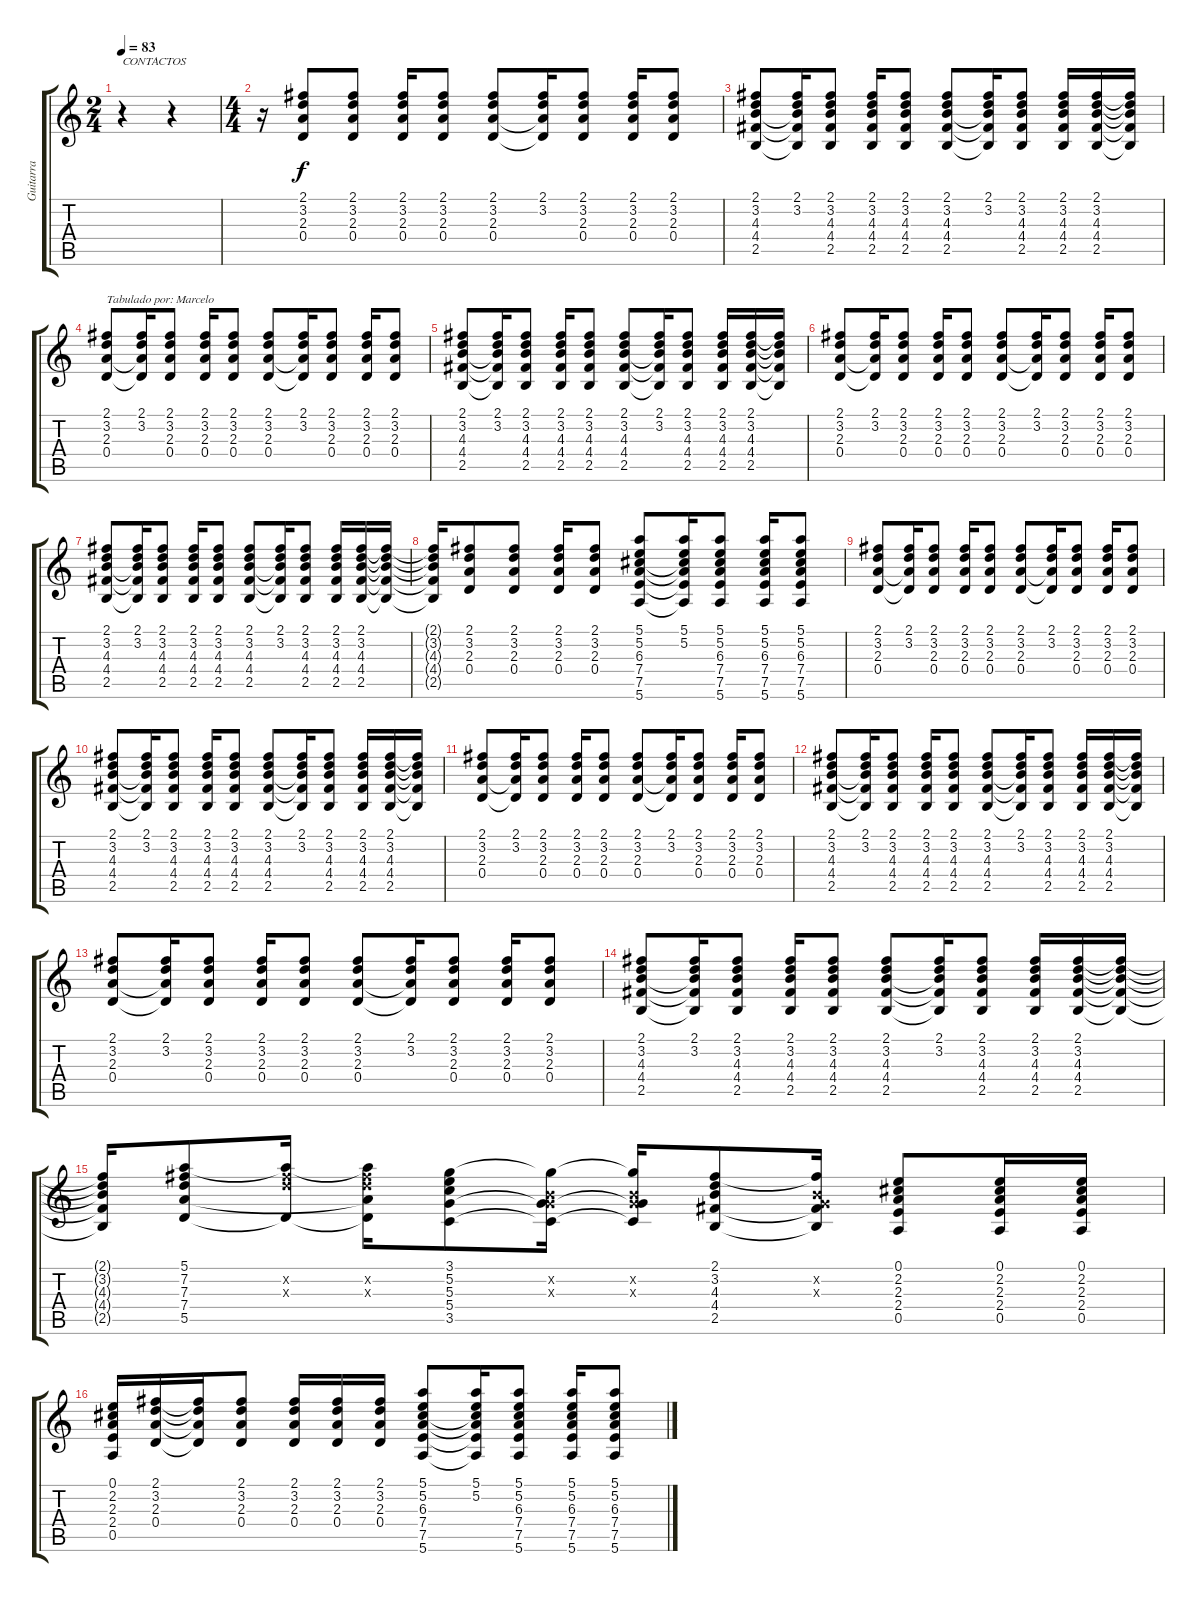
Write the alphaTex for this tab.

\track ("Guitarra" "Guitarra") {instrument acousticguitarsteel}
\staff {score tabs}
\tuning (E4 B3 G3 D3 A2 E2) {hide}
\ts (2 4)
\tempo 83
\clef g2
\ks c
r.4{txt "CONTACTOS" dy f instrument acousticguitarsteel} r.4 |
\ts (4 4)
r.16 (2.1 3.2 2.3 0.4).8 (2.1 3.2 2.3 0.4).8 (2.1 3.2 2.3 0.4).16 (2.1 3.2 2.3 0.4).8 (2.1 3.2 2.3 0.4).8 (2.1 3.2 2.3{t} 0.4{t}).16{txt ""} (2.1 3.2 2.3 0.4).8 (2.1 3.2 2.3 0.4).16 (2.1 3.2 2.3 0.4).8 |
(2.1 3.2 4.3 4.4 2.5).8 (2.1 3.2 4.3{t} 4.4{t} 2.5{t}).16{txt ""} (2.1 3.2 4.3 4.4 2.5).8 (2.1 3.2 4.3 4.4 2.5).16 (2.1 3.2 4.3 4.4 2.5).8 (2.1 3.2 4.3 4.4 2.5).8 (2.1 3.2 4.3{t} 4.4{t} 2.5{t}).16 (2.1 3.2 4.3 4.4 2.5).8 (2.1 3.2 4.3 4.4 2.5).16 (2.1 3.2 4.3 4.4 2.5).16 (2.1{t} 3.2{t} 4.3{t} 4.4{t} 2.5{t}).16 |
(2.1 3.2 2.3 0.4).8{txt "Tabulado por: Marcelo"} (2.1 3.2 2.3{t} 0.4{t}).16 (2.1 3.2 2.3 0.4).8 (2.1 3.2 2.3 0.4).16 (2.1 3.2 2.3 0.4).8 (2.1 3.2 2.3 0.4).8 (2.1 3.2 2.3{t} 0.4{t}).16 (2.1 3.2 2.3 0.4).8 (2.1 3.2 2.3 0.4).16 (2.1 3.2 2.3 0.4).8 |
(2.1 3.2 4.3 4.4 2.5).8 (2.1 3.2 4.3{t} 4.4{t} 2.5{t}).16 (2.1 3.2 4.3 4.4 2.5).8 (2.1 3.2 4.3 4.4 2.5).16 (2.1 3.2 4.3 4.4 2.5).8 (2.1 3.2 4.3 4.4 2.5).8 (2.1 3.2 4.3{t} 4.4{t} 2.5{t}).16 (2.1 3.2 4.3 4.4 2.5).8 (2.1 3.2 4.3 4.4 2.5).16 (2.1 3.2 4.3 4.4 2.5).16 (2.1{t} 3.2{t} 4.3{t} 4.4{t} 2.5{t}).16 |
(2.1 3.2 2.3 0.4).8 (2.1 3.2 2.3{t} 0.4{t}).16 (2.1 3.2 2.3 0.4).8 (2.1 3.2 2.3 0.4).16 (2.1 3.2 2.3 0.4).8 (2.1 3.2 2.3 0.4).8 (2.1 3.2 2.3{t} 0.4{t}).16 (2.1 3.2 2.3 0.4).8 (2.1 3.2 2.3 0.4).16 (2.1 3.2 2.3 0.4).8 |
(2.1 3.2 4.3 4.4 2.5).8 (2.1 3.2 4.3{t} 4.4{t} 2.5{t}).16 (2.1 3.2 4.3 4.4 2.5).8 (2.1 3.2 4.3 4.4 2.5).16 (2.1 3.2 4.3 4.4 2.5).8 (2.1 3.2 4.3 4.4 2.5).8 (2.1 3.2 4.3{t} 4.4{t} 2.5{t}).16 (2.1 3.2 4.3 4.4 2.5).8 (2.1 3.2 4.3 4.4 2.5).16 (2.1 3.2 4.3 4.4 2.5).16 (2.1{t} 3.2{t} 4.3{t} 4.4{t} 2.5{t}).16 |
(2.1{t} 3.2{t} 4.3{t} 4.4{t} 2.5{t}).16 (2.1 3.2 2.3 0.4).8 (2.1 3.2 2.3 0.4).8 (2.1 3.2 2.3 0.4).16 (2.1 3.2 2.3 0.4).8 (5.1 5.2 6.3 7.4 7.5 5.6).8 (5.1 5.2 6.3{t} 7.4{t} 7.5{t} 5.6{t}).16 (5.1 5.2 6.3 7.4 7.5 5.6).8 (5.1 5.2 6.3 7.4 7.5 5.6).16 (5.1 5.2 6.3 7.4 7.5 5.6).8 |
(2.1 3.2 2.3 0.4).8 (2.1 3.2 2.3{t} 0.4{t}).16 (2.1 3.2 2.3 0.4).8 (2.1 3.2 2.3 0.4).16 (2.1 3.2 2.3 0.4).8 (2.1 3.2 2.3 0.4).8 (2.1 3.2 2.3{t} 0.4{t}).16 (2.1 3.2 2.3 0.4).8 (2.1 3.2 2.3 0.4).16 (2.1 3.2 2.3 0.4).8 |
(2.1 3.2 4.3 4.4 2.5).8 (2.1 3.2 4.3{t} 4.4{t} 2.5{t}).16 (2.1 3.2 4.3 4.4 2.5).8 (2.1 3.2 4.3 4.4 2.5).16 (2.1 3.2 4.3 4.4 2.5).8 (2.1 3.2 4.3 4.4 2.5).8 (2.1 3.2 4.3{t} 4.4{t} 2.5{t}).16 (2.1 3.2 4.3 4.4 2.5).8 (2.1 3.2 4.3 4.4 2.5).16 (2.1 3.2 4.3 4.4 2.5).16 (2.1{t} 3.2{t} 4.3{t} 4.4{t} 2.5{t}).16 |
(2.1 3.2 2.3 0.4).8 (2.1 3.2 2.3{t} 0.4{t}).16 (2.1 3.2 2.3 0.4).8 (2.1 3.2 2.3 0.4).16 (2.1 3.2 2.3 0.4).8 (2.1 3.2 2.3 0.4).8 (2.1 3.2 2.3{t} 0.4{t}).16 (2.1 3.2 2.3 0.4).8 (2.1 3.2 2.3 0.4).16 (2.1 3.2 2.3 0.4).8 |
(2.1 3.2 4.3 4.4 2.5).8 (2.1 3.2 4.3{t} 4.4{t} 2.5{t}).16 (2.1 3.2 4.3 4.4 2.5).8 (2.1 3.2 4.3 4.4 2.5).16 (2.1 3.2 4.3 4.4 2.5).8 (2.1 3.2 4.3 4.4 2.5).8 (2.1 3.2 4.3{t} 4.4{t} 2.5{t}).16 (2.1 3.2 4.3 4.4 2.5).8 (2.1 3.2 4.3 4.4 2.5).16 (2.1 3.2 4.3 4.4 2.5).16 (2.1{t} 3.2{t} 4.3{t} 4.4{t} 2.5{t}).16 |
(2.1 3.2 2.3 0.4).8 (2.1 3.2 2.3{t} 0.4{t}).16 (2.1 3.2 2.3 0.4).8 (2.1 3.2 2.3 0.4).16 (2.1 3.2 2.3 0.4).8 (2.1 3.2 2.3 0.4).8 (2.1 3.2 2.3{t} 0.4{t}).16 (2.1 3.2 2.3 0.4).8 (2.1 3.2 2.3 0.4).16 (2.1 3.2 2.3 0.4).8 |
(2.1 3.2 4.3 4.4 2.5).8 (2.1 3.2 4.3{t} 4.4{t} 2.5{t}).16 (2.1 3.2 4.3 4.4 2.5).8 (2.1 3.2 4.3 4.4 2.5).16 (2.1 3.2 4.3 4.4 2.5).8 (2.1 3.2 4.3 4.4 2.5).8 (2.1 3.2 4.3{t} 4.4{t} 2.5{t}).16 (2.1 3.2 4.3 4.4 2.5).8 (2.1 3.2 4.3 4.4 2.5).16 (2.1 3.2 4.3 4.4 2.5).16 (2.1{t} 3.2{t} 4.3{t} 4.4{t} 2.5{t}).16 |
(2.1{t} 3.2{t} 4.3{t} 4.4{t} 2.5{t}).16 (5.1 7.2 7.3 7.4 5.5).8 (5.1{t} 7.2{x} 7.3{x} 5.5{t}).16 (5.1{t} 7.2{x} 7.3{x} 7.4{t} 5.5{t}).16 (3.1 5.2 5.3 5.4 3.5).8 (3.1{t} 0.2{x} 0.3{x} 5.4{t} 3.5{t}).16 (3.1{t} 0.2{x} 0.3{x} 5.4{t} 3.5{t}).16 (2.1 3.2 4.3 4.4 2.5).8 (2.1{t} 0.2{x} 0.3{x} 4.4{t} 2.5{t}).16 (0.1 2.2 2.3 2.4 0.5).8 (0.1 2.2 2.3 2.4 0.5).16 (0.1 2.2 2.3 2.4 0.5).16 |
(0.1 2.2 2.3 2.4 0.5).16 (2.1 3.2 2.3 0.4).16 (2.1{t} 3.2{t} 2.3{t} 0.4{t}).16 (2.1 3.2 2.3 0.4).8 (2.1 3.2 2.3 0.4).16 (2.1 3.2 2.3 0.4).16 (2.1 3.2 2.3 0.4).16 (5.1 5.2 6.3 7.4 7.5 5.6).8 (5.1 5.2 6.3{t} 7.4{t} 7.5{t} 5.6{t}).16 (5.1 5.2 6.3 7.4 7.5 5.6).8 (5.1 5.2 6.3 7.4 7.5 5.6).16 (5.1 5.2 6.3 7.4 7.5 5.6).8
